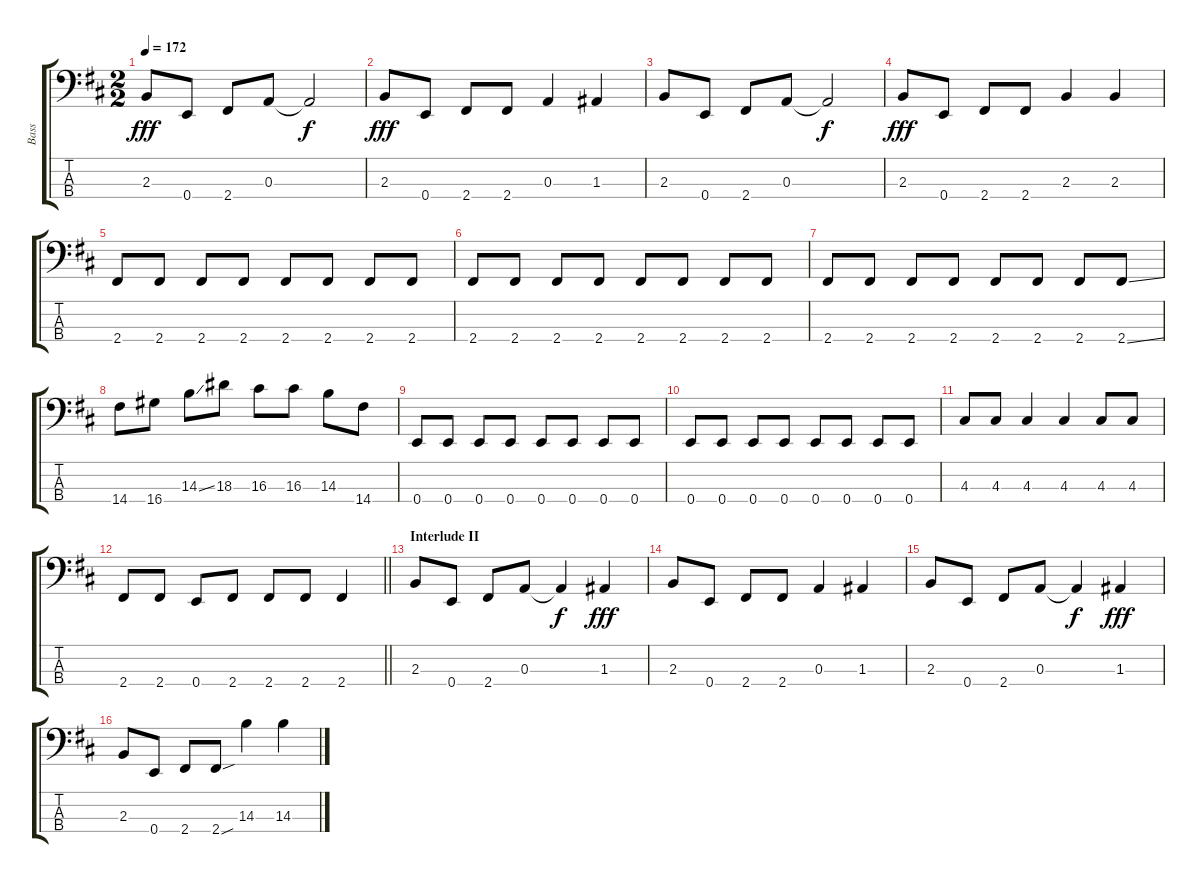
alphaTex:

\track ("Bass" "Bass") {instrument electricbassfinger}
\staff {score tabs}
\tuning (G2 D2 A1 E1) {hide}
\ts (2 2)
\tempo 172
\clef f4
\ks d
2.3.8{dy fff} 0.4.8 2.4.8 0.3.8 0.3{t}.2{dy f} |
2.3.8{dy fff} 0.4.8 2.4.8 2.4.8 0.3.4 1.3.4 |
2.3.8 0.4.8 2.4.8 0.3.8 0.3{t}.2{dy f} |
2.3.8{dy fff} 0.4.8 2.4.8 2.4.8 2.3.4 2.3.4 |
2.4.8 2.4.8 2.4.8 2.4.8 2.4.8 2.4.8 2.4.8 2.4.8 |
2.4.8 2.4.8 2.4.8 2.4.8 2.4.8 2.4.8 2.4.8 2.4.8 |
2.4.8 2.4.8 2.4.8 2.4.8 2.4.8 2.4.8 2.4.8 2.4{ss}.8 |
14.4.8 16.4.8 14.3{ss}.8 18.3.8 16.3.8 16.3.8 14.3.8 14.4.8 |
0.4.8 0.4.8 0.4.8 0.4.8 0.4.8 0.4.8 0.4.8 0.4.8 |
0.4.8 0.4.8 0.4.8 0.4.8 0.4.8 0.4.8 0.4.8 0.4.8 |
4.3.8 4.3.8 4.3.4 4.3.4 4.3.8 4.3.8 |
\barLineRight lightlight
2.4.8 2.4.8 0.4.8 2.4.8 2.4.8 2.4.8 2.4.4 |
\section ("" "Interlude II")
2.3.8 0.4.8 2.4.8 0.3.8 0.3{t}.4{dy f} 1.3.4{dy fff} |
2.3.8 0.4.8 2.4.8 2.4.8 0.3.4 1.3.4 |
2.3.8 0.4.8 2.4.8 0.3.8 0.3{t}.4{dy f} 1.3.4{dy fff} |
2.3.8 0.4.8 2.4.8 2.4{sou}.8 14.3.4 14.3.4
